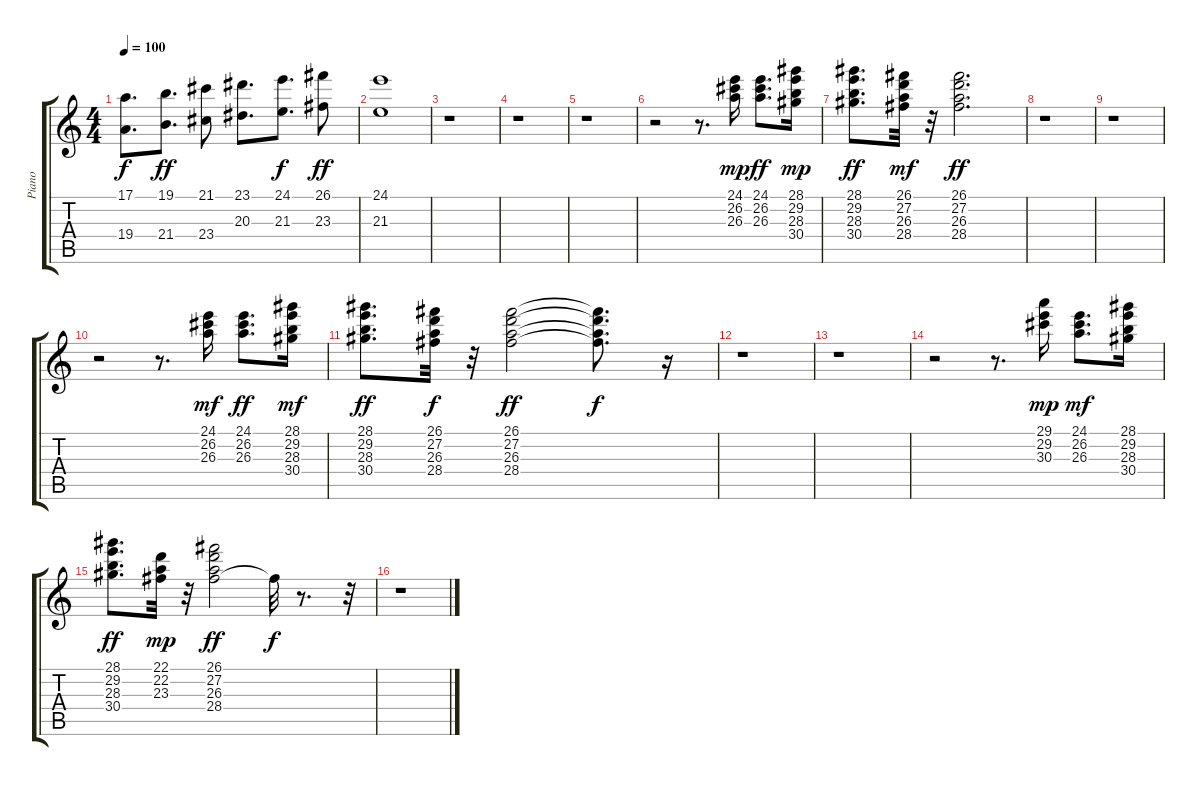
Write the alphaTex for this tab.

\track ("Piano" "Piano") {instrument brightacousticpiano}
\staff {score tabs}
\tuning (E4 B3 G3 D3 A2 E2) {hide}
\ts (4 4)
\tempo 100
\clef g2
\ks c
(17.1 19.4).8{d dy f} (19.1 21.4).8{d dy ff} (21.1 23.4).8 (23.1 20.3).8{d} (24.1 21.3).8{d dy f} (26.1 23.3).8{dy ff} |
(24.1 21.3).1 |
r.1 |
r.1 |
r.1 |
r.2 r.8{d} (24.1 26.2 26.3).16{dy mp} (24.1 26.2 26.3).8{d dy ff} (28.1 29.2 28.3 30.4).16{dy mp} |
(28.1 29.2 28.3 30.4).8{d dy ff} (26.1 27.2 26.3 28.4).32{dy mf} r.32 (26.1 27.2 26.3 28.4).2{d dy ff} |
r.1 |
r.1 |
r.2 r.8{d} (24.1 26.2 26.3).16{dy mf} (24.1 26.2 26.3).8{d dy ff} (28.1 29.2 28.3 30.4).16{dy mf} |
(28.1 29.2 28.3 30.4).8{d dy ff} (26.1 27.2 26.3 28.4).32{dy f} r.32 (26.1 27.2 26.3 28.4).2{dy ff} (26.1{t} 27.2{t} 26.3{t} 28.4{t}).8{d dy f} r.16 |
r.1 |
r.1 |
r.2 r.8{d} (29.1 29.2 30.3).16{dy mp} (24.1 26.2 26.3).8{d dy mf} (28.1 29.2 28.3 30.4).16 |
(28.1 29.2 28.3 30.4).8{d dy ff} (22.1 22.2 23.3).32{dy mp} r.32 (26.1 27.2 26.3 28.4).2{dy ff} 28.4{t}.32{dy f} r.8{d} r.32 |
r.1
